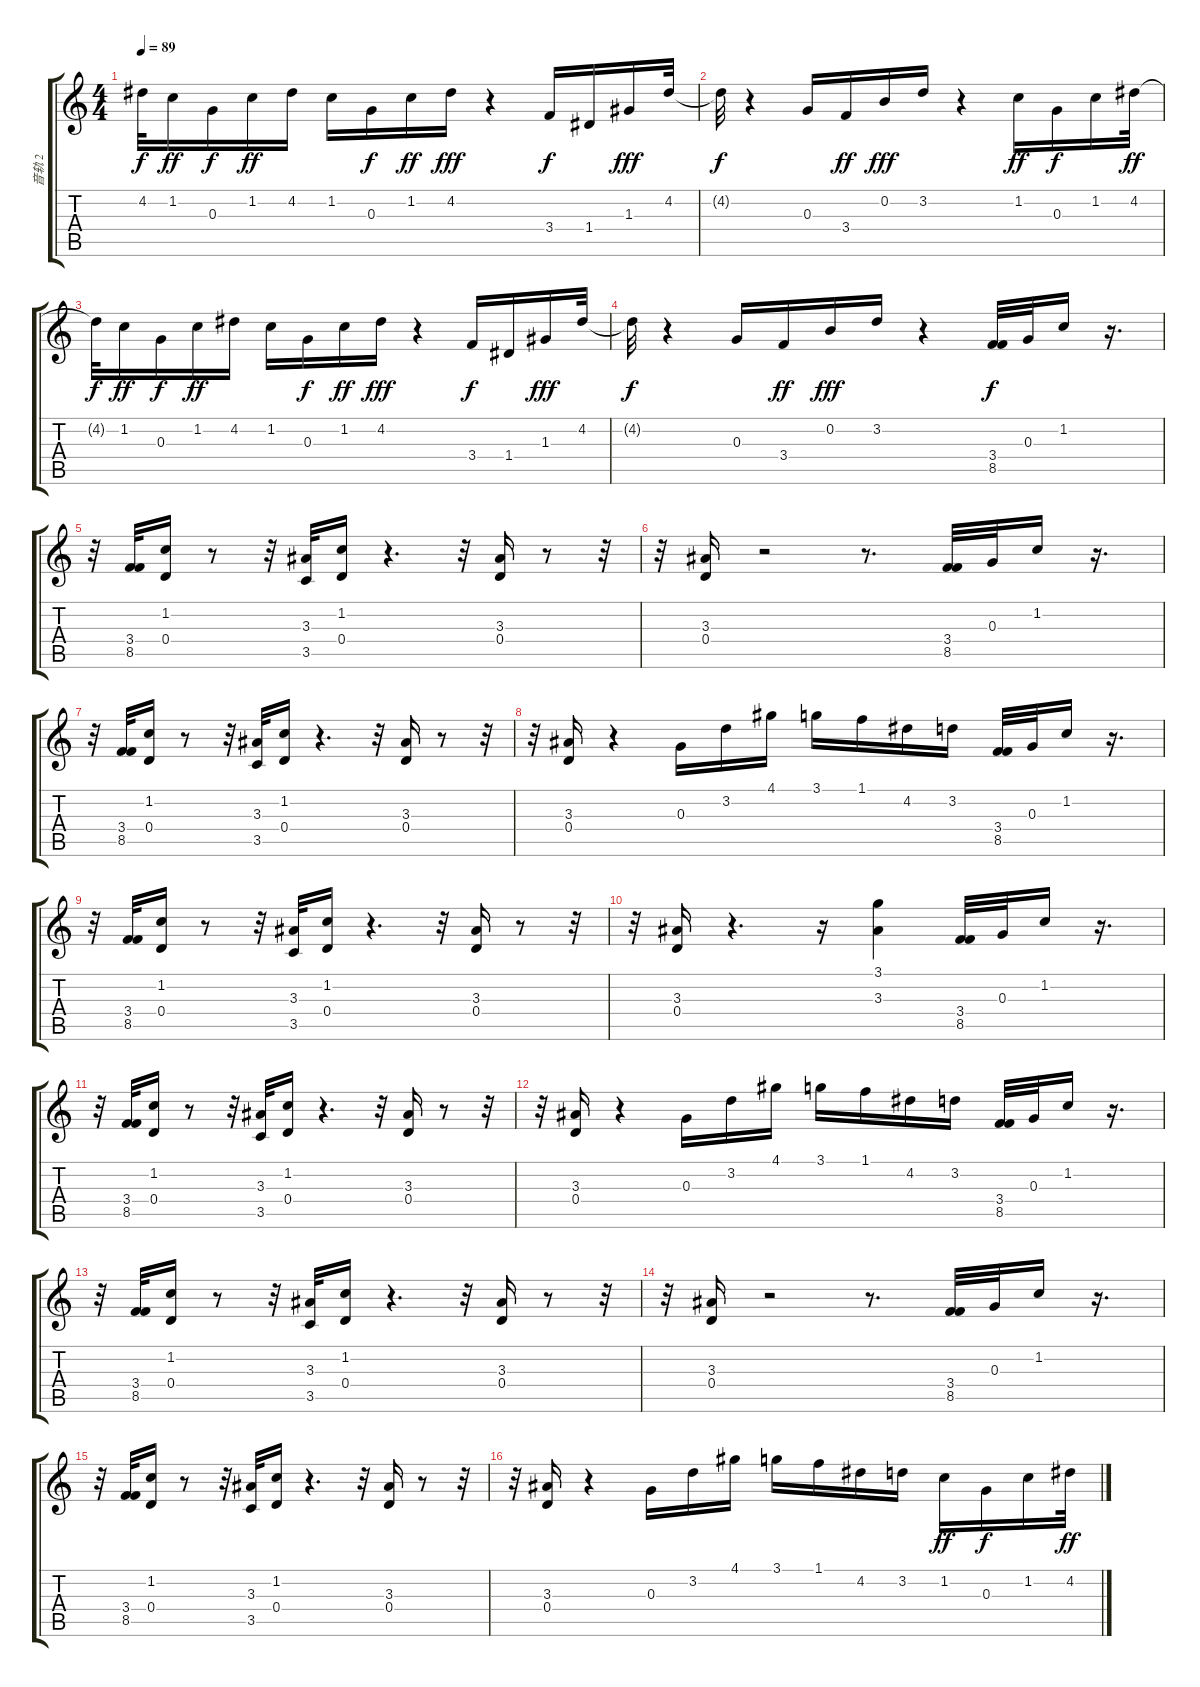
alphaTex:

\track ("音轨 2" "音轨 2") {instrument acousticguitarsteel}
\staff {score tabs}
\tuning (E4 B3 G3 D3 A2 E2) {hide}
\ts (4 4)
\tempo 89
\clef g2
\ks c
4.2{t}.32{dy f} 1.2.16{dy ff} 0.3.16{dy f} 1.2.16{dy ff} 4.2.16 1.2.16 0.3.16{dy f} 1.2.16{dy ff} 4.2.16{dy fff} r.4 3.4.16{dy f} 1.4.16 1.3.16{dy fff} 4.2.32 |
4.2{t}.32{dy f} r.4 0.3.16 3.4.16{dy ff} 0.2.16{dy fff} 3.2.16 r.4 1.2.16{dy ff} 0.3.16{dy f} 1.2.16 4.2.32{dy ff} |
4.2{t}.32{dy f} 1.2.16{dy ff} 0.3.16{dy f} 1.2.16{dy ff} 4.2.16 1.2.16 0.3.16{dy f} 1.2.16{dy ff} 4.2.16{dy fff} r.4 3.4.16{dy f} 1.4.16 1.3.16{dy fff} 4.2.32 |
4.2{t}.32{dy f} r.4 0.3.16 3.4.16{dy ff} 0.2.16{dy fff} 3.2.16 r.4 (3.4 8.5).32{dy f} 0.3.32 1.2.16 r.16{d} |
r.32 (3.4 8.5).32 (1.2 0.4).16 r.8 r.32 (3.3 3.5).32 (1.2 0.4).16 r.4{d} r.32 (3.3 0.4).16 r.8 r.32 |
r.32 (3.3 0.4).16 r.2 r.8{d} (3.4 8.5).32 0.3.32 1.2.16 r.16{d} |
r.32 (3.4 8.5).32 (1.2 0.4).16 r.8 r.32 (3.3 3.5).32 (1.2 0.4).16 r.4{d} r.32 (3.3 0.4).16 r.8 r.32 |
r.32 (3.3 0.4).16 r.4 0.3.16 3.2.16 4.1.16 3.1.16 1.1.16 4.2.16 3.2.16 (3.4 8.5).32 0.3.32 1.2.16 r.16{d} |
r.32 (3.4 8.5).32 (1.2 0.4).16 r.8 r.32 (3.3 3.5).32 (1.2 0.4).16 r.4{d} r.32 (3.3 0.4).16 r.8 r.32 |
r.32 (3.3 0.4).16 r.4{d} r.16 (3.1 3.3).4 (3.4 8.5).32 0.3.32 1.2.16 r.16{d} |
r.32 (3.4 8.5).32 (1.2 0.4).16 r.8 r.32 (3.3 3.5).32 (1.2 0.4).16 r.4{d} r.32 (3.3 0.4).16 r.8 r.32 |
r.32 (3.3 0.4).16 r.4 0.3.16 3.2.16 4.1.16 3.1.16 1.1.16 4.2.16 3.2.16 (3.4 8.5).32 0.3.32 1.2.16 r.16{d} |
r.32 (3.4 8.5).32 (1.2 0.4).16 r.8 r.32 (3.3 3.5).32 (1.2 0.4).16 r.4{d} r.32 (3.3 0.4).16 r.8 r.32 |
r.32 (3.3 0.4).16 r.2 r.8{d} (3.4 8.5).32 0.3.32 1.2.16 r.16{d} |
r.32 (3.4 8.5).32 (1.2 0.4).16 r.8 r.32 (3.3 3.5).32 (1.2 0.4).16 r.4{d} r.32 (3.3 0.4).16 r.8 r.32 |
r.32 (3.3 0.4).16 r.4 0.3.16 3.2.16 4.1.16 3.1.16 1.1.16 4.2.16 3.2.16 1.2.16{dy ff} 0.3.16{dy f} 1.2.16 4.2.32{dy ff}
